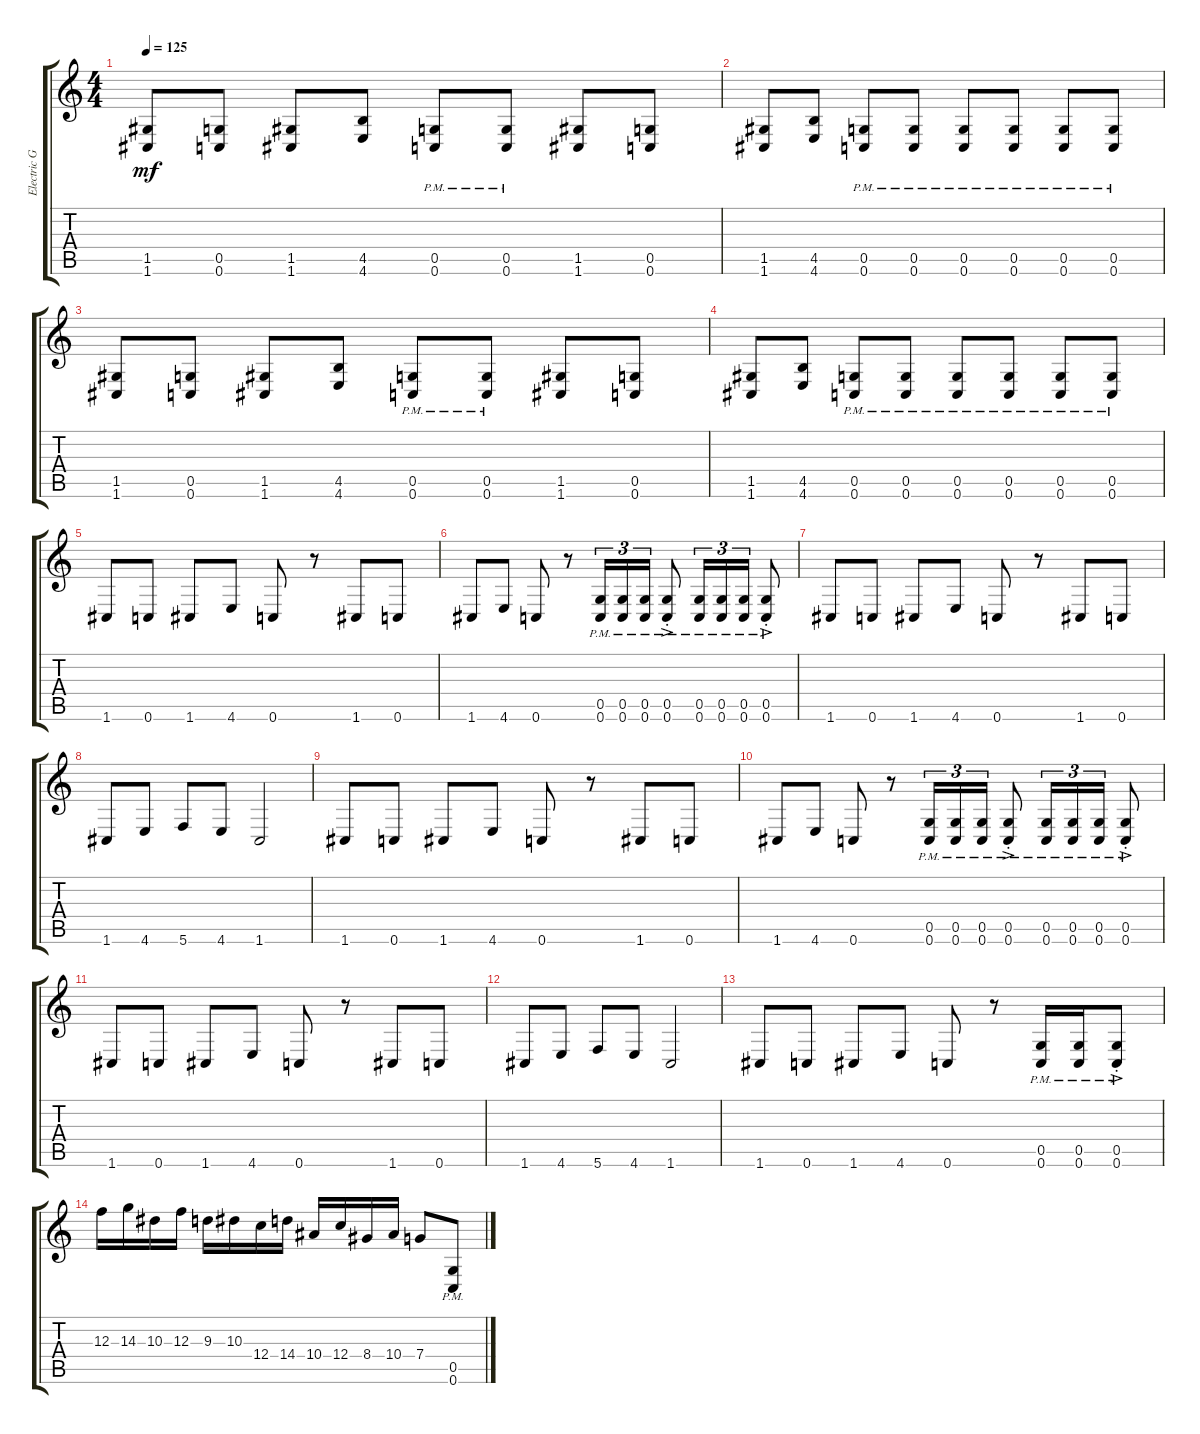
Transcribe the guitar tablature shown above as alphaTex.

\track ("Electric Guitar" "Electric G") {instrument distortionguitar}
\staff {score tabs}
\tuning (D4 A3 F3 C3 G2 C2) {hide}
\ts (4 4)
\tempo 125
\clef g2
\ks c
(1.5 1.6).8{dy mf} (0.5 0.6).8 (1.5 1.6).8 (4.5 4.6).8 (0.5{pm} 0.6{pm}).8 (0.5{pm} 0.6{pm}).8 (1.5 1.6).8 (0.5 0.6).8 |
(1.5 1.6).8 (4.5 4.6).8 (0.5{pm} 0.6{pm}).8 (0.5{pm} 0.6{pm}).8 (0.5{pm} 0.6{pm}).8 (0.5{pm} 0.6{pm}).8 (0.5{pm} 0.6{pm}).8 (0.5{pm} 0.6{pm}).8 |
(1.5 1.6).8 (0.5 0.6).8 (1.5 1.6).8 (4.5 4.6).8 (0.5{pm} 0.6{pm}).8 (0.5{pm} 0.6{pm}).8 (1.5 1.6).8 (0.5 0.6).8 |
(1.5 1.6).8 (4.5 4.6).8 (0.5{pm} 0.6{pm}).8 (0.5{pm} 0.6{pm}).8 (0.5{pm} 0.6{pm}).8 (0.5{pm} 0.6{pm}).8 (0.5{pm} 0.6{pm}).8 (0.5{pm} 0.6{pm}).8 |
1.6.8 0.6.8 1.6.8 4.6.8 0.6.8 r.8 1.6.8 0.6.8 |
1.6.8 4.6.8 0.6.8 r.8 (0.5{pm} 0.6{pm}).16{tu (3 2)} (0.5{pm} 0.6{pm}).16{tu (3 2)} (0.5{pm} 0.6{pm}).16{tu (3 2)} (0.5{ac pm st} 0.6{ac pm st}).8 (0.5{pm} 0.6{pm}).16{tu (3 2)} (0.5{pm} 0.6{pm}).16{tu (3 2)} (0.5{pm} 0.6{pm}).16{tu (3 2)} (0.5{ac pm st} 0.6{ac pm st}).8 |
1.6.8 0.6.8 1.6.8 4.6.8 0.6.8 r.8 1.6.8 0.6.8 |
1.6.8 4.6.8 5.6.8 4.6.8 1.6.2 |
1.6.8 0.6.8 1.6.8 4.6.8 0.6.8 r.8 1.6.8 0.6.8 |
1.6.8 4.6.8 0.6.8 r.8 (0.5{pm} 0.6{pm}).16{tu (3 2)} (0.5{pm} 0.6{pm}).16{tu (3 2)} (0.5{pm} 0.6{pm}).16{tu (3 2)} (0.5{ac pm st} 0.6{ac pm st}).8 (0.5{pm} 0.6{pm}).16{tu (3 2)} (0.5{pm} 0.6{pm}).16{tu (3 2)} (0.5{pm} 0.6{pm}).16{tu (3 2)} (0.5{ac pm st} 0.6{ac pm st}).8 |
1.6.8 0.6.8 1.6.8 4.6.8 0.6.8 r.8 1.6.8 0.6.8 |
1.6.8 4.6.8 5.6.8 4.6.8 1.6.2 |
1.6.8 0.6.8 1.6.8 4.6.8 0.6.8 r.8 (0.5{pm} 0.6{pm}).16 (0.5{pm} 0.6{pm}).16 (0.5{ac pm st} 0.6{ac pm st}).8 |
12.3.16 14.3.16 10.3.16 12.3.16 9.3.16 10.3.16 12.4.16 14.4.16 10.4.16 12.4.16 8.4.16 10.4.16 7.4.8 (0.5{pm} 0.6{pm}).8
